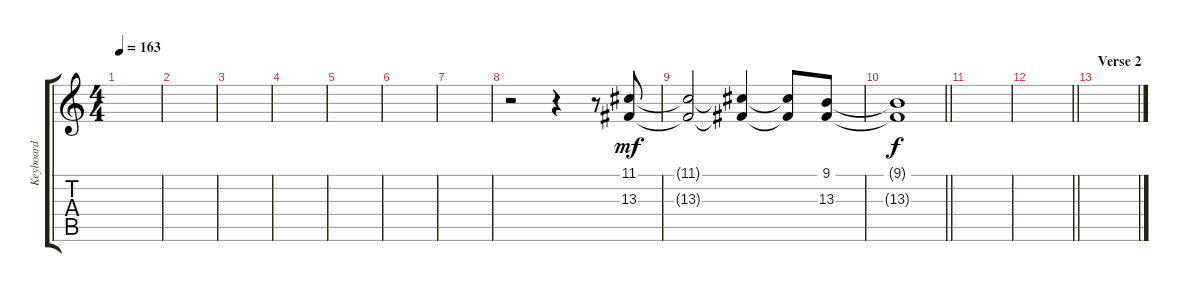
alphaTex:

\track ("Keyboard" "Keyboard") {instrument honkytonkpiano}
\staff {score tabs}
\tuning (D4 A3 F3 C3 G2 D2) {hide}
\ts (4 4)
\tempo 163
\clef g2
\ks c
|
|
|
|
|
|
|
r.2 r.4 r.8 (11.1 13.3).8{dy mf instrument stringensemble1} |
(11.1{t} 13.3{t}).2{instrument stringensemble1} (11.1{t} 13.3{t}).4 (11.1{t} 13.3{t}).8 (9.1 13.3).8 |
\barLineRight lightlight
(9.1{t} 13.3{t}).1{dy f} |
|
\barLineRight lightlight
|
\section ("" "Verse 2")
